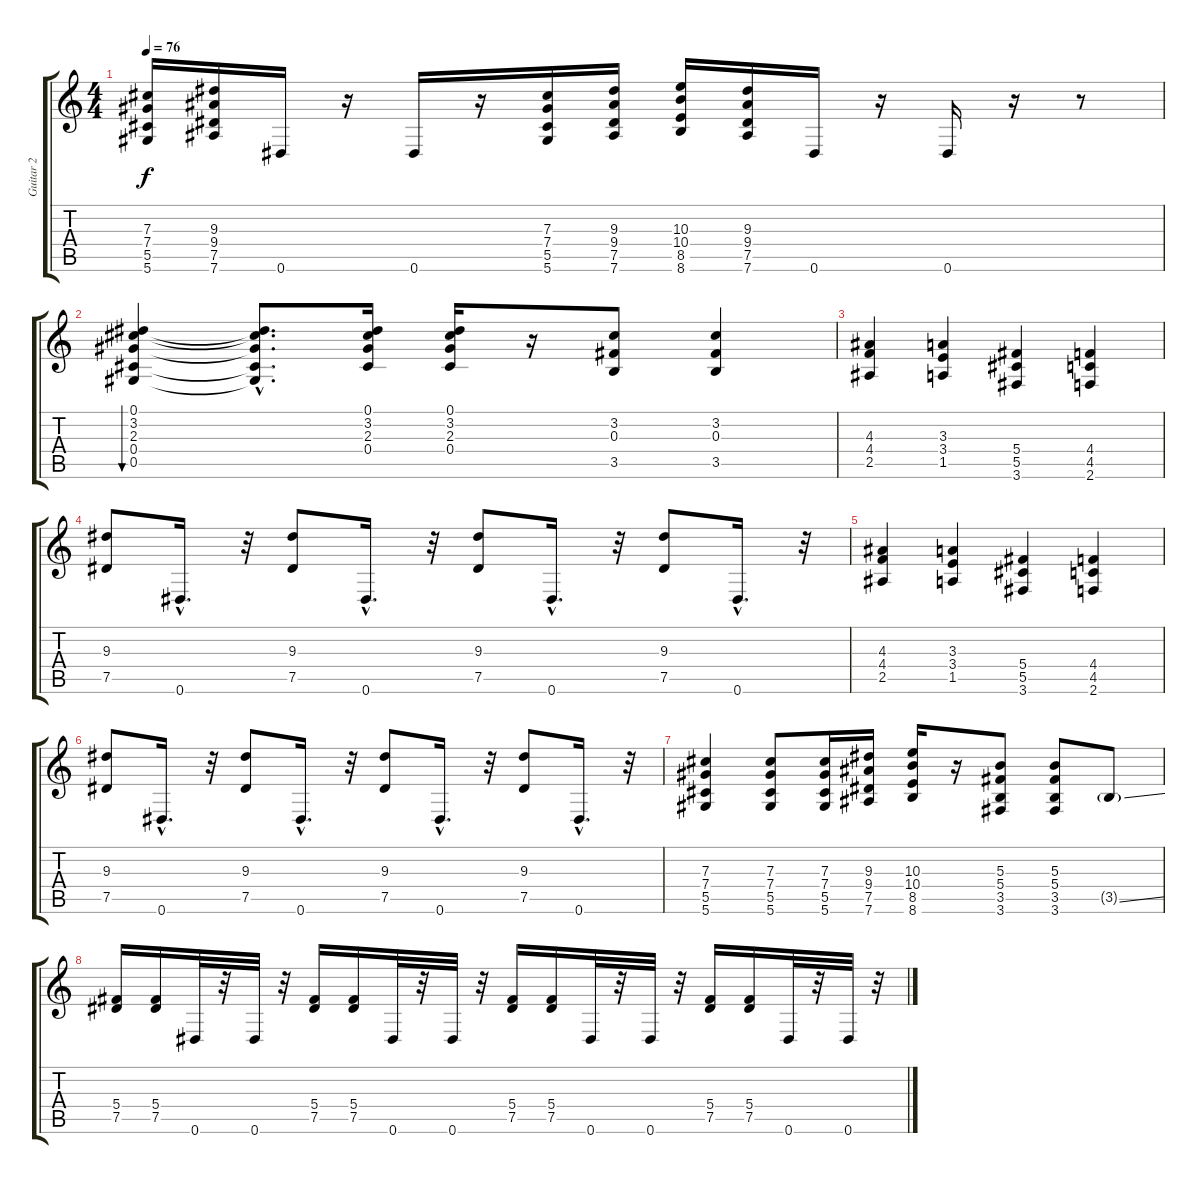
\track ("Guitar 2" "Guitar 2") {instrument distortionguitar}
\staff {score tabs}
\tuning (Eb4 Bb3 Gb3 Db3 Ab2 Eb2) {hide}
\ts (4 4)
\tempo 76
\clef g2
\ks c
(7.3 7.4 5.5 5.6).16{dy f} (9.3 9.4 7.5 7.6).16 0.6.16 r.16 0.6.16 r.16 (7.3 7.4 5.5 5.6).16 (9.3 9.4 7.5 7.6).16 (10.3 10.4 8.5 8.6).16 (9.3 9.4 7.5 7.6).16 0.6.16 r.16 0.6.16 r.16 r.8 |
(0.1 3.2 2.3 0.4 0.5).4{bu 120} (0.1{hac t} 3.2{hac t} 2.3{hac t} 0.4{hac t} 0.5{hac t}).8{d} (0.1 3.2 2.3 0.4).16 (0.1 3.2 2.3 0.4).16 r.16 (3.2 0.3 3.5).8 (3.2 0.3 3.5).4 |
(4.3 4.4 2.5).4 (3.3 3.4 1.5).4 (5.4 5.5 3.6).4 (4.4 4.5 2.6).4 |
(9.3 7.5).8 0.6{hac}.16{d} r.32 (9.3 7.5).8 0.6{hac}.16{d} r.32 (9.3 7.5).8 0.6{hac}.16{d} r.32 (9.3 7.5).8 0.6{hac}.16{d} r.32 |
(4.3 4.4 2.5).4 (3.3 3.4 1.5).4 (5.4 5.5 3.6).4 (4.4 4.5 2.6).4 |
(9.3 7.5).8 0.6{hac}.16{d} r.32 (9.3 7.5).8 0.6{hac}.16{d} r.32 (9.3 7.5).8 0.6{hac}.16{d} r.32 (9.3 7.5).8 0.6{hac}.16{d} r.32 |
(7.3 7.4 5.5 5.6).4 (7.3 7.4 5.5 5.6).8 (7.3 7.4 5.5 5.6).16 (9.3 9.4 7.5 7.6).16 (10.3 10.4 8.5 8.6).16 r.16 (5.3 5.4 3.5 3.6).8 (5.3 5.4 3.5 3.6).8 3.5{ss g}.8 |
(5.4 7.5).16 (5.4 7.5).16 0.6.32 r.32 0.6.32 r.32 (5.4 7.5).16 (5.4 7.5).16 0.6.32 r.32 0.6.32 r.32 (5.4 7.5).16 (5.4 7.5).16 0.6.32 r.32 0.6.32 r.32 (5.4 7.5).16 (5.4 7.5).16 0.6.32 r.32 0.6.32 r.32
